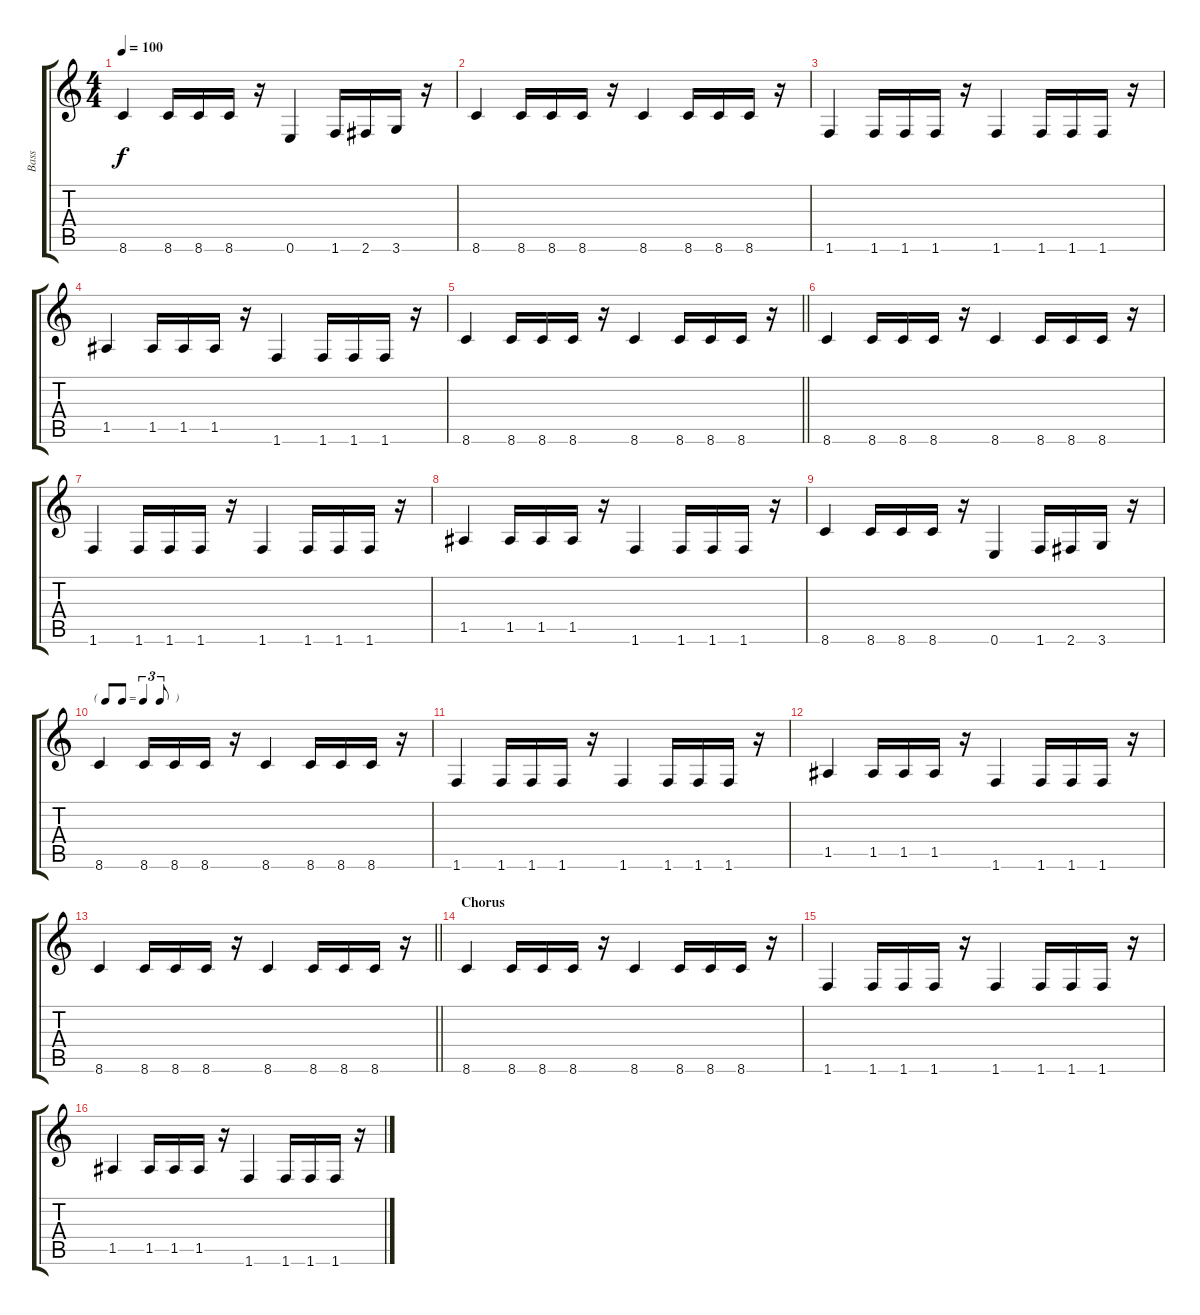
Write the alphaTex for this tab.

\track ("Bass" "Bass") {instrument electricbassfinger}
\staff {score tabs}
\tuning (E4 B3 G3 D3 A2 E2) {hide}
\ts (4 4)
\tempo 100
\clef g2
\ks c
8.6.4{dy f} 8.6.16 8.6.16 8.6.16 r.16 0.6.4 1.6.16 2.6.16 3.6.16 r.16 |
8.6.4 8.6.16 8.6.16 8.6.16 r.16 8.6.4 8.6.16 8.6.16 8.6.16 r.16 |
1.6.4 1.6.16 1.6.16 1.6.16 r.16 1.6.4 1.6.16 1.6.16 1.6.16 r.16 |
1.5.4 1.5.16 1.5.16 1.5.16 r.16 1.6.4 1.6.16 1.6.16 1.6.16 r.16 |
\barLineRight lightlight
8.6.4 8.6.16 8.6.16 8.6.16 r.16 8.6.4 8.6.16 8.6.16 8.6.16 r.16 |
8.6.4 8.6.16 8.6.16 8.6.16 r.16 8.6.4 8.6.16 8.6.16 8.6.16 r.16 |
1.6.4 1.6.16 1.6.16 1.6.16 r.16 1.6.4 1.6.16 1.6.16 1.6.16 r.16 |
1.5.4 1.5.16 1.5.16 1.5.16 r.16 1.6.4 1.6.16 1.6.16 1.6.16 r.16 |
8.6.4 8.6.16 8.6.16 8.6.16 r.16 0.6.4 1.6.16 2.6.16 3.6.16 r.16 |
\tf triplet8th
8.6.4 8.6.16 8.6.16 8.6.16 r.16 8.6.4 8.6.16 8.6.16 8.6.16 r.16 |
1.6.4 1.6.16 1.6.16 1.6.16 r.16 1.6.4 1.6.16 1.6.16 1.6.16 r.16 |
1.5.4 1.5.16 1.5.16 1.5.16 r.16 1.6.4 1.6.16 1.6.16 1.6.16 r.16 |
\barLineRight lightlight
8.6.4 8.6.16 8.6.16 8.6.16 r.16 8.6.4 8.6.16 8.6.16 8.6.16 r.16 |
\section ("" "Chorus")
8.6.4 8.6.16 8.6.16 8.6.16 r.16 8.6.4 8.6.16 8.6.16 8.6.16 r.16 |
1.6.4 1.6.16 1.6.16 1.6.16 r.16 1.6.4 1.6.16 1.6.16 1.6.16 r.16 |
1.5.4 1.5.16 1.5.16 1.5.16 r.16 1.6.4 1.6.16 1.6.16 1.6.16 r.16
